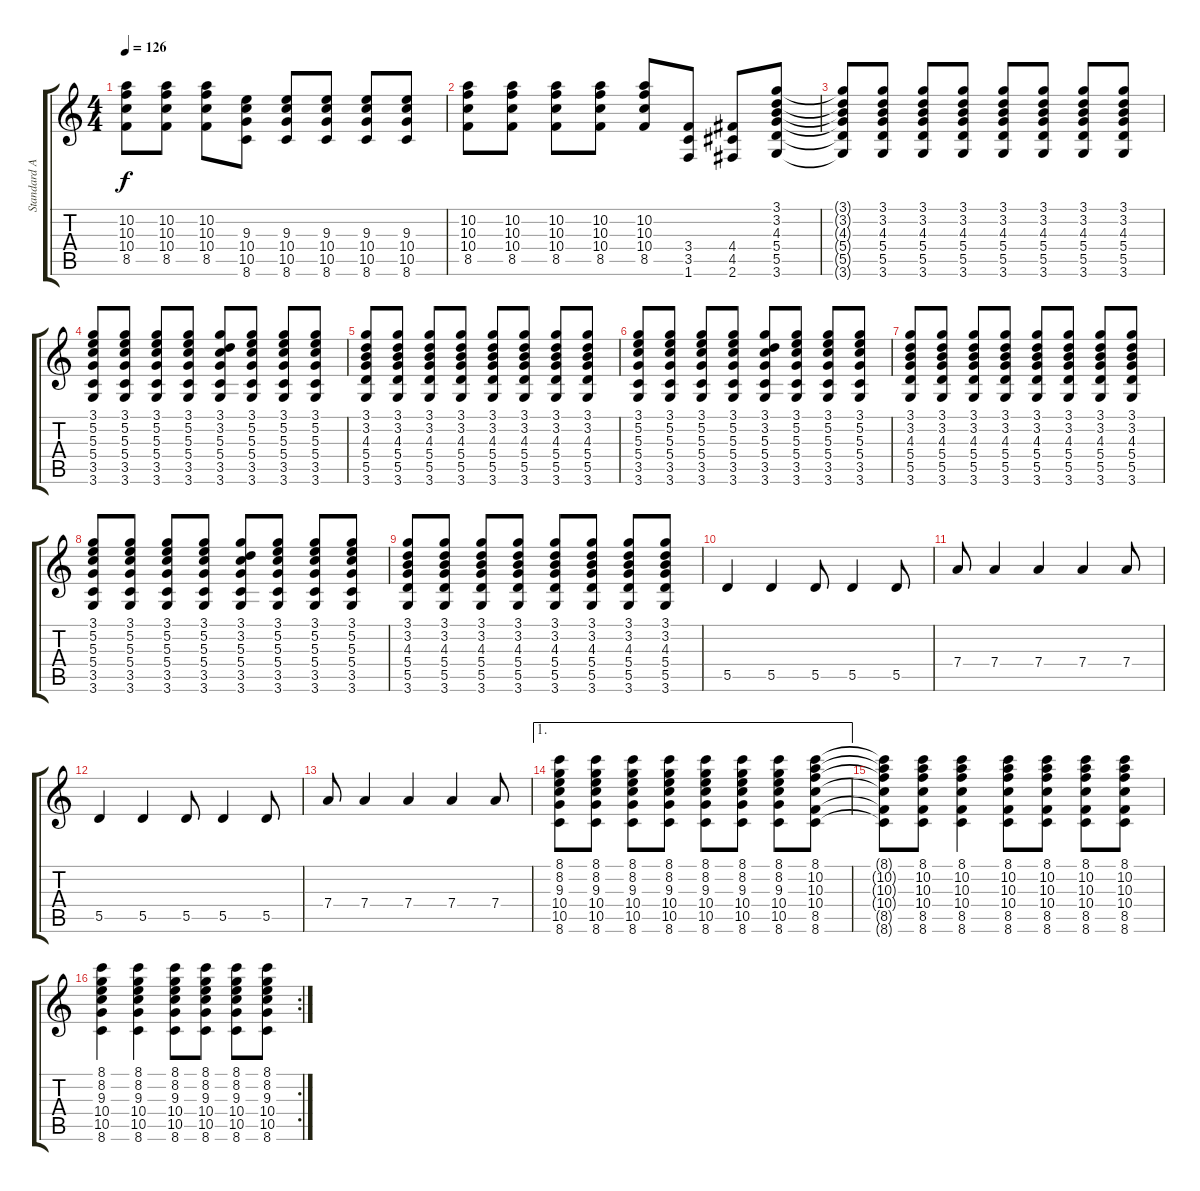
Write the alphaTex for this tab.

\track ("Standard Acoustic" "Standard A") {instrument acousticguitarsteel}
\staff {score tabs}
\tuning (E4 B3 G3 D3 A2 E2) {hide}
\ts (4 4)
\tempo 126
\clef g2
\ks c
(10.2 10.3 10.4 8.5).8{dy f} (10.2 10.3 10.4 8.5).8 (10.2 10.3 10.4 8.5).8 (9.3 10.4 10.5 8.6).8 (9.3 10.4 10.5 8.6).8 (9.3 10.4 10.5 8.6).8 (9.3 10.4 10.5 8.6).8 (9.3 10.4 10.5 8.6).8 |
(10.2 10.3 10.4 8.5).8 (10.2 10.3 10.4 8.5).8 (10.2 10.3 10.4 8.5).8 (10.2 10.3 10.4 8.5).8 (10.2 10.3 10.4 8.5).8 (3.4 3.5 1.6).8 (4.4 4.5 2.6).8 (3.1 3.2 4.3 5.4 5.5 3.6).8 |
(3.1{t} 3.2{t} 4.3{t} 5.4{t} 5.5{t} 3.6{t}).8 (3.1 3.2 4.3 5.4 5.5 3.6).8 (3.1 3.2 4.3 5.4 5.5 3.6).8 (3.1 3.2 4.3 5.4 5.5 3.6).8 (3.1 3.2 4.3 5.4 5.5 3.6).8 (3.1 3.2 4.3 5.4 5.5 3.6).8 (3.1 3.2 4.3 5.4 5.5 3.6).8 (3.1 3.2 4.3 5.4 5.5 3.6).8 |
(3.1 5.2 5.3 5.4 3.5 3.6).8 (3.1 5.2 5.3 5.4 3.5 3.6).8 (3.1 5.2 5.3 5.4 3.5 3.6).8 (3.1 5.2 5.3 5.4 3.5 3.6).8 (3.1 3.2 5.3 5.4 3.5 3.6).8 (3.1 5.2 5.3 5.4 3.5 3.6).8 (3.1 5.2 5.3 5.4 3.5 3.6).8 (3.1 5.2 5.3 5.4 3.5 3.6).8 |
(3.1 3.2 4.3 5.4 5.5 3.6).8 (3.1 3.2 4.3 5.4 5.5 3.6).8 (3.1 3.2 4.3 5.4 5.5 3.6).8 (3.1 3.2 4.3 5.4 5.5 3.6).8 (3.1 3.2 4.3 5.4 5.5 3.6).8 (3.1 3.2 4.3 5.4 5.5 3.6).8 (3.1 3.2 4.3 5.4 5.5 3.6).8 (3.1 3.2 4.3 5.4 5.5 3.6).8 |
(3.1 5.2 5.3 5.4 3.5 3.6).8 (3.1 5.2 5.3 5.4 3.5 3.6).8 (3.1 5.2 5.3 5.4 3.5 3.6).8 (3.1 5.2 5.3 5.4 3.5 3.6).8 (3.1 3.2 5.3 5.4 3.5 3.6).8 (3.1 5.2 5.3 5.4 3.5 3.6).8 (3.1 5.2 5.3 5.4 3.5 3.6).8 (3.1 5.2 5.3 5.4 3.5 3.6).8 |
(3.1 3.2 4.3 5.4 5.5 3.6).8 (3.1 3.2 4.3 5.4 5.5 3.6).8 (3.1 3.2 4.3 5.4 5.5 3.6).8 (3.1 3.2 4.3 5.4 5.5 3.6).8 (3.1 3.2 4.3 5.4 5.5 3.6).8 (3.1 3.2 4.3 5.4 5.5 3.6).8 (3.1 3.2 4.3 5.4 5.5 3.6).8 (3.1 3.2 4.3 5.4 5.5 3.6).8 |
(3.1 5.2 5.3 5.4 3.5 3.6).8 (3.1 5.2 5.3 5.4 3.5 3.6).8 (3.1 5.2 5.3 5.4 3.5 3.6).8 (3.1 5.2 5.3 5.4 3.5 3.6).8 (3.1 3.2 5.3 5.4 3.5 3.6).8 (3.1 5.2 5.3 5.4 3.5 3.6).8 (3.1 5.2 5.3 5.4 3.5 3.6).8 (3.1 5.2 5.3 5.4 3.5 3.6).8 |
(3.1 3.2 4.3 5.4 5.5 3.6).8 (3.1 3.2 4.3 5.4 5.5 3.6).8 (3.1 3.2 4.3 5.4 5.5 3.6).8 (3.1 3.2 4.3 5.4 5.5 3.6).8 (3.1 3.2 4.3 5.4 5.5 3.6).8 (3.1 3.2 4.3 5.4 5.5 3.6).8 (3.1 3.2 4.3 5.4 5.5 3.6).8 (3.1 3.2 4.3 5.4 5.5 3.6).8 |
5.5.4 5.5.4 5.5.8 5.5.4 5.5.8 |
7.4.8 7.4.4 7.4.4 7.4.4 7.4.8 |
5.5.4 5.5.4 5.5.8 5.5.4 5.5.8 |
7.4.8 7.4.4 7.4.4 7.4.4 7.4.8 |
\ae 1
(8.1 8.2 9.3 10.4 10.5 8.6).8 (8.1 8.2 9.3 10.4 10.5 8.6).8 (8.1 8.2 9.3 10.4 10.5 8.6).8 (8.1 8.2 9.3 10.4 10.5 8.6).8 (8.1 8.2 9.3 10.4 10.5 8.6).8 (8.1 8.2 9.3 10.4 10.5 8.6).8 (8.1 8.2 9.3 10.4 10.5 8.6).8 (8.1 10.2 10.3 10.4 8.5 8.6).8 |
(8.1{t} 10.2{t} 10.3{t} 10.4{t} 8.5{t} 8.6{t}).8 (8.1 10.2 10.3 10.4 8.5 8.6).8 (8.1 10.2 10.3 10.4 8.5 8.6).4 (8.1 10.2 10.3 10.4 8.5 8.6).8 (8.1 10.2 10.3 10.4 8.5 8.6).8 (8.1 10.2 10.3 10.4 8.5 8.6).8 (8.1 10.2 10.3 10.4 8.5 8.6).8 |
\rc 2
(8.1 8.2 9.3 10.4 10.5 8.6).4 (8.1 8.2 9.3 10.4 10.5 8.6).4 (8.1 8.2 9.3 10.4 10.5 8.6).8 (8.1 8.2 9.3 10.4 10.5 8.6).8 (8.1 8.2 9.3 10.4 10.5 8.6).8 (8.1 8.2 9.3 10.4 10.5 8.6).8
